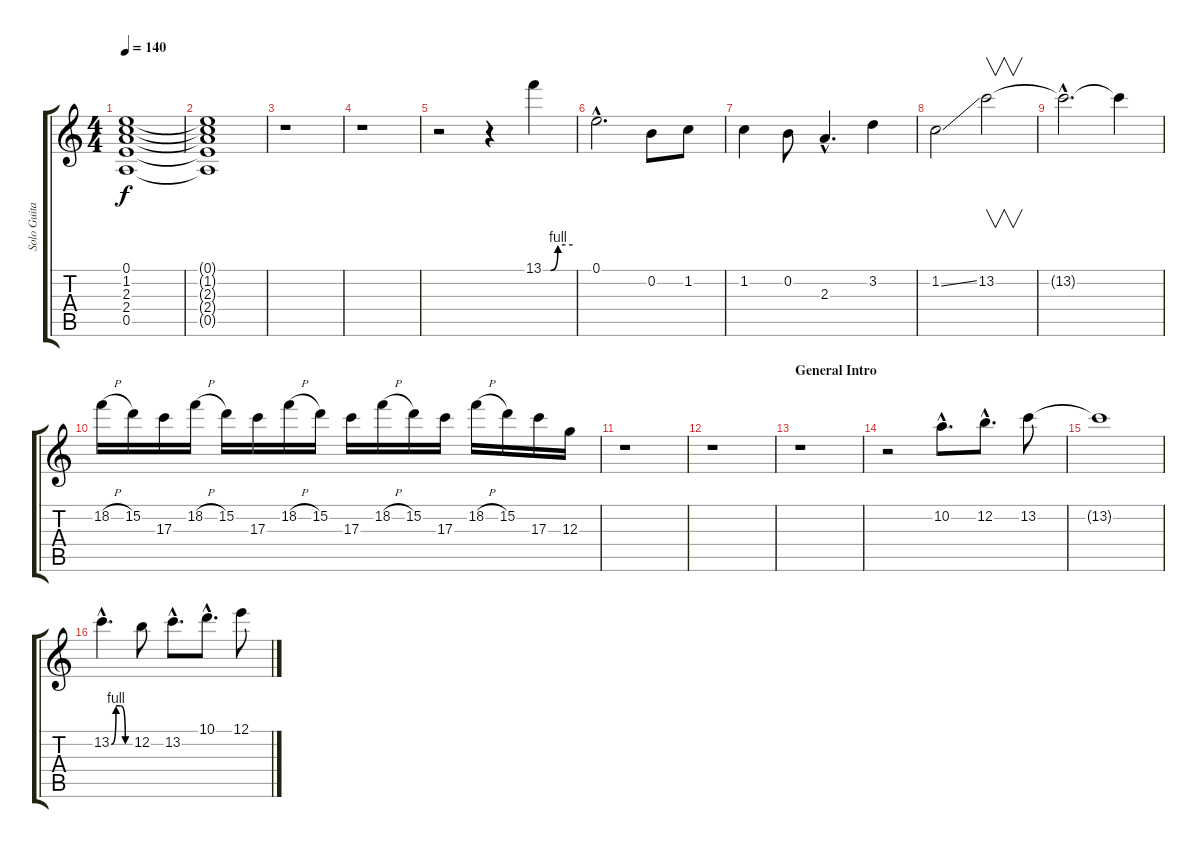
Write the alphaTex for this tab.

\track ("Solo Guitar" "Solo Guita") {instrument overdrivenguitar}
\staff {score tabs}
\tuning (E4 B3 G3 D3 A2 E2) {hide}
\ts (4 4)
\tempo 140
\clef g2
\ks c
(0.1 1.2 2.3 2.4 0.5).1{dy f volume 10 balance 8 instrument seashore} |
(0.1{t} 1.2{t} 2.3{t} 2.4{t} 0.5{t}).1 |
r.1 |
r.1 |
r.2 r.4 13.1{be (custom 0 0 15 0 30 4 60 4)}.4{volume 10 balance 5 instrument overdrivenguitar} |
0.1{hac}.2{d} 0.2.8 1.2.8 |
1.2.4 0.2.8 2.3{hac}.4{d} 3.2.4 |
1.2{ss}.2 13.2.2{v instrument guitarharmonics} |
13.2{hac t}.2{d} 13.2{t}.4{volume 5 instrument overdrivenguitar} |
18.2{h}.16 15.2.16 17.3.16 18.2{h}.16 15.2.16 17.3.16 18.2{h}.16 15.2.16 17.3.16 18.2{h}.16 15.2.16 17.3.16 18.2{h}.16 15.2.16 17.3.16 12.3.16 |
r.1 |
r.1 |
\section ("" "General Intro")
r.1 |
r.2{volume 8} 10.2{hac}.8{d} 12.2{hac}.8{d} 13.2.8 |
13.2{t}.1 |
13.2{be (custom 0 0 15 4 30 4 45 0 60 0) hac}.4{d} 12.2.8 13.2{hac}.8{d} 10.1{hac}.8{d} 12.1.8
